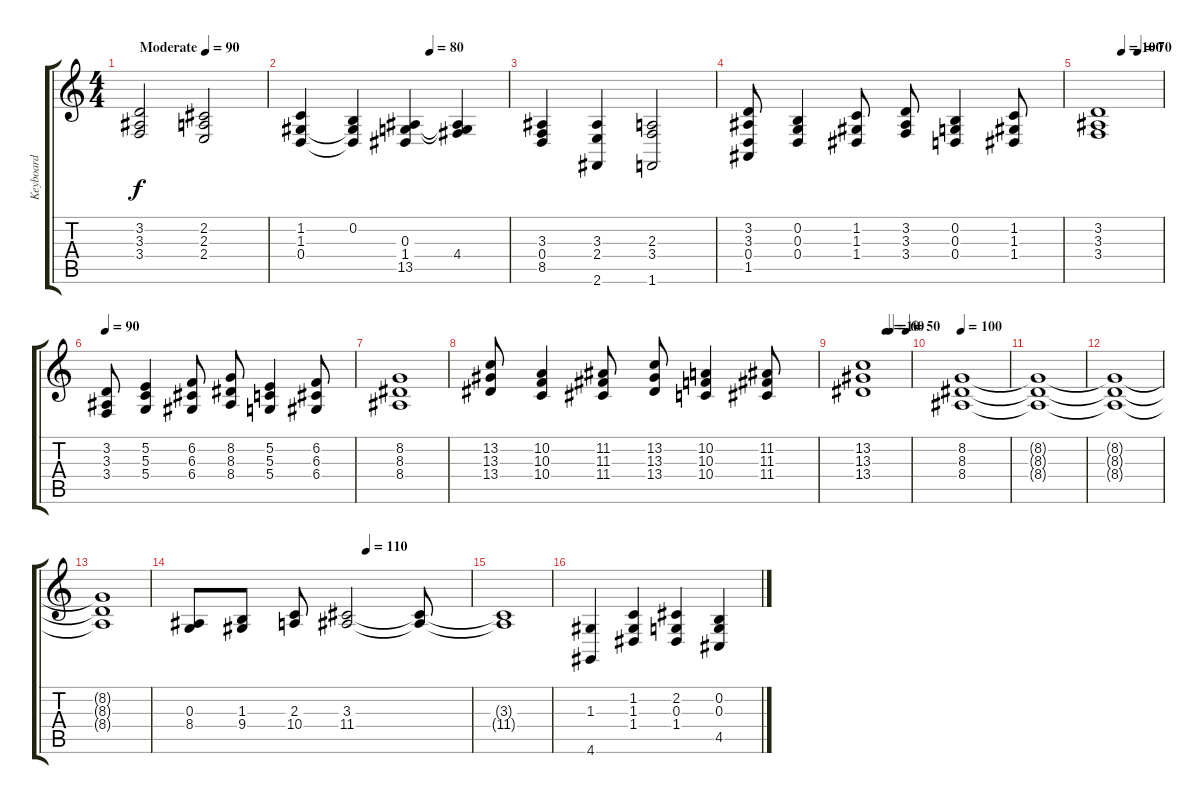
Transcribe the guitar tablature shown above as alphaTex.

\track ("Keyboard" "Keyboard") {instrument stringensemble1}
\staff {score tabs}
\tuning (E4 B3 G3 D3 A2 E2) {hide}
\ts (4 4)
\tempo (90 "Moderate")
\clef g2
\ks c
(3.2 3.3 3.4).2{dy f instrument stringensemble1} (2.2 2.3 2.4).2 |
\tempo (80 0.625)
(1.2 1.3 0.4).4 (0.2 1.3{t} 0.4{t}).4 (0.3 1.4 13.5).4 (0.3{t} 4.4 13.5{t}).4 |
(3.3 0.4 8.5).4 (3.3 2.4 2.6).4 (2.3 3.4 1.6).2 |
(3.2 3.3 0.4 1.5).8 (0.2 0.3 0.4).4 (1.2 1.3 1.4).8 (3.2 3.3 3.4).8 (0.2 0.3 0.4).4 (1.2 1.3 1.4).8 |
\tempo (100 0.375)
\tempo (70 0.625)
(3.2 3.3 3.4).1 |
\tempo 90
(3.2 3.3 3.4).8 (5.2 5.3 5.4).4 (6.2 6.3 6.4).8 (8.2 8.3 8.4).8 (5.2 5.3 5.4).4 (6.2 6.3 6.4).8 |
(8.2 8.3 8.4).1 |
(13.2 13.3 13.4).8 (10.2 10.3 10.4).4 (11.2 11.3 11.4).8 (13.2 13.3 13.4).8 (10.2 10.3 10.4).4 (11.2 11.3 11.4).8 |
\tempo (10 0.5)
\tempo (60 0.5833333333333334)
\tempo (50 0.9166666666666666)
(13.2 13.3 13.4).1 |
\tempo 100
(8.2 8.3 8.4).1 |
(8.2{t} 8.3{t} 8.4{t}).1 |
(8.2{t} 8.3{t} 8.4{t}).1 |
(8.2{t} 8.3{t} 8.4{t}).1 |
\tempo (110 0.625)
(0.3 8.4).8 (1.3 9.4).8 (2.3 10.4).8 (3.3 11.4).2 (3.3{t} 11.4{t}).8 |
(3.3{t} 11.4{t}).1 |
(1.3 4.6).4 (1.2 1.3 1.4).4 (2.2 0.3 1.4).4 (0.2 0.3 4.5).4
